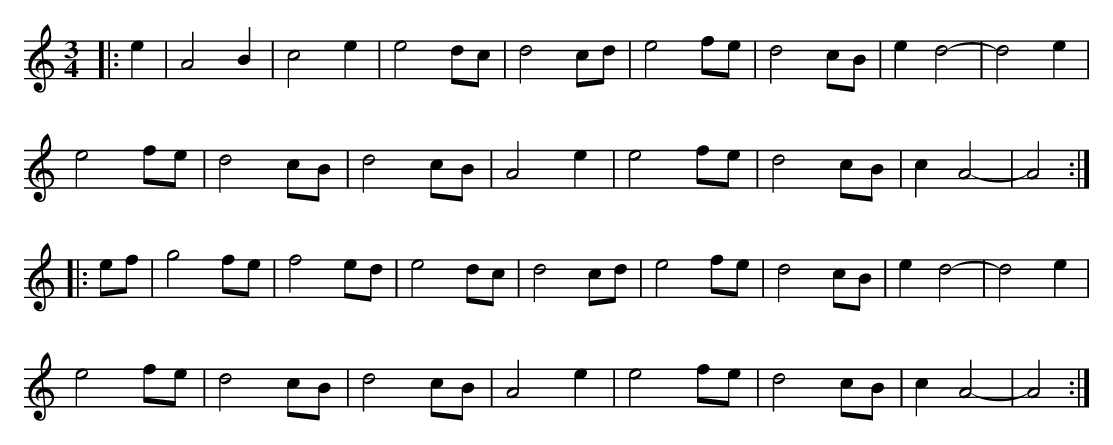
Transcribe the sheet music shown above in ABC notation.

X:1
M:3/4
K:Amin
|:e2|A4 B2|c4 e2|e4 dc|d4 cd|e4 fe|d4 cB|e2 d4 -|d4 e2|
e4 fe|d4 cB|d4 cB|A4 e2|e4 fe|d4 cB|c2 A4-|A4:|
|:ef|g4 fe|f4 ed|e4 dc|d4 cd|e4 fe|d4 cB|e2 d4 -|d4 e2|
e4 fe|d4 cB|d4 cB|A4 e2|e4 fe|d4 cB|c2 A4-|A4:|
